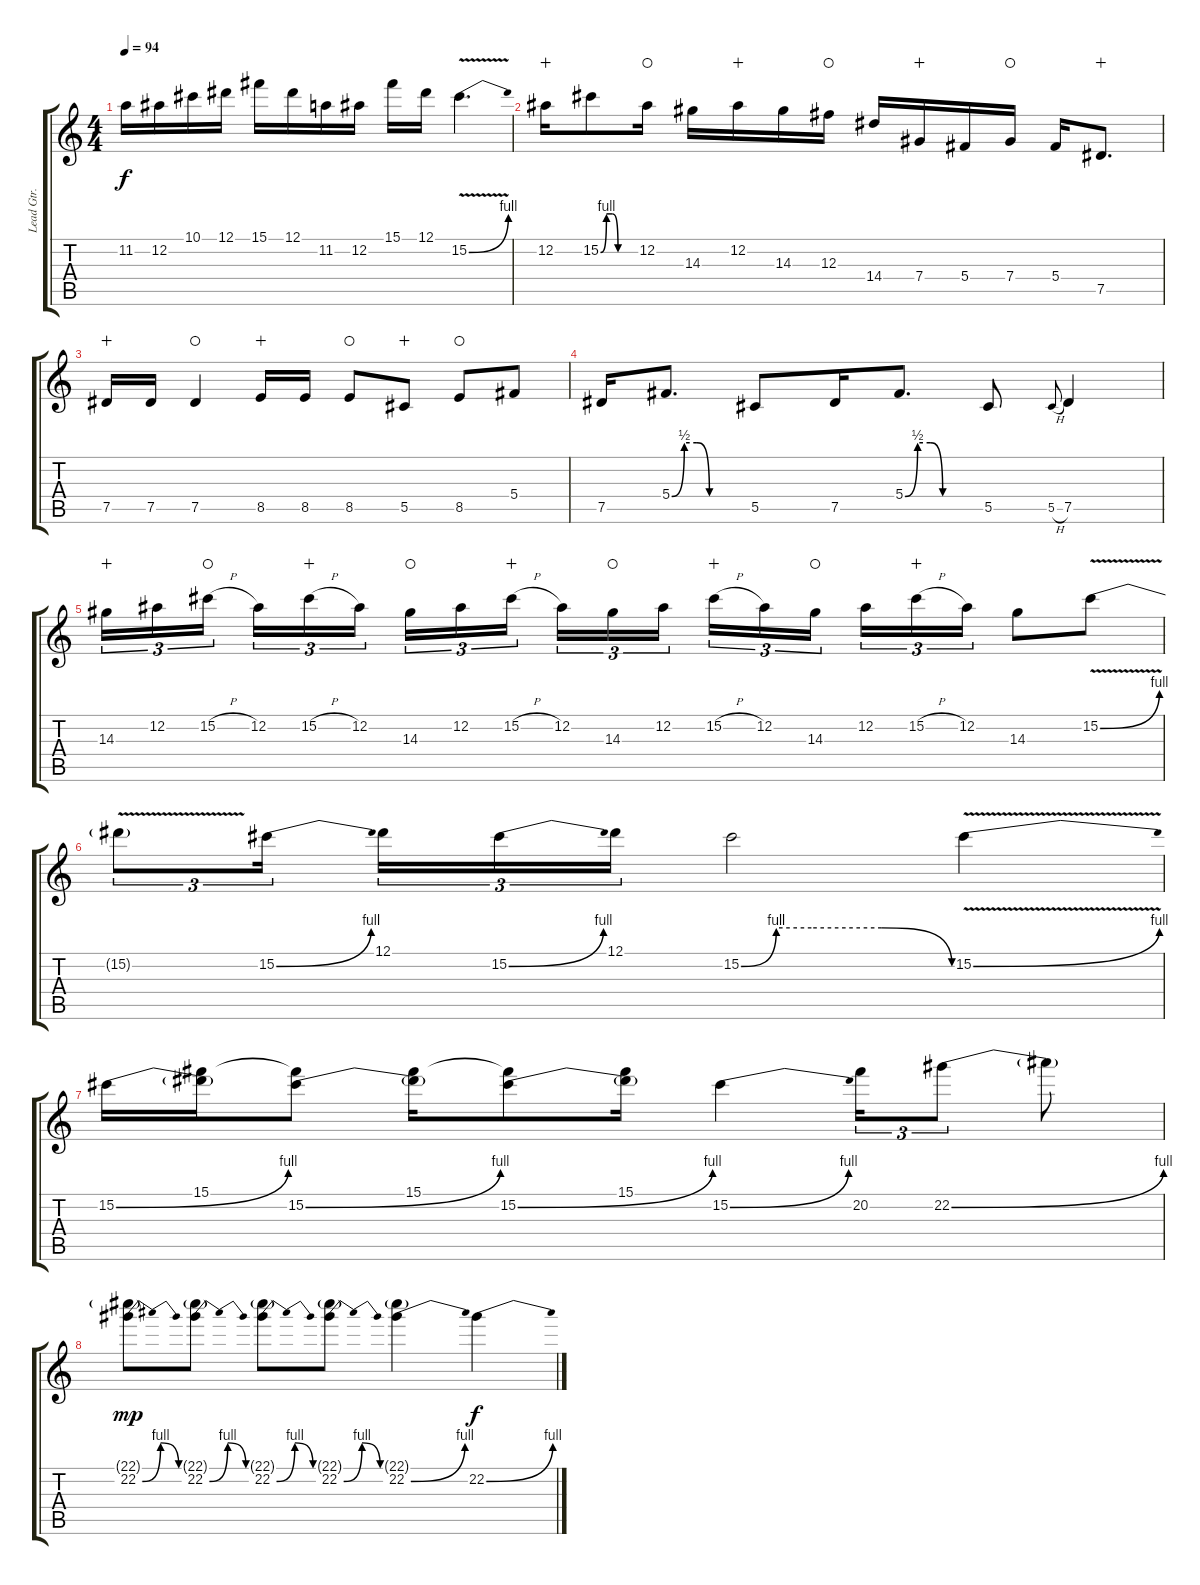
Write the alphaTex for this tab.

\track ("Lead Gtr." "Lead Gtr.") {instrument distortionguitar}
\staff {score tabs}
\tuning (Eb4 Bb3 Gb3 Db3 Ab2 Db2) {hide}
\ts (4 4)
\tempo 94
\clef g2
\ks c
11.2.16{dy f} 12.2.16 10.1.16 12.1.16 15.1.16 12.1.16 11.2.16 12.2.16 15.1.16 12.1.16 15.2{be (bend 0 0 60 4) v}.4{d} |
12.2.16{wahc} 15.2{be (custom 0 0 10 4 20 4 30 0 60 0)}.8 12.2.16{waho} 14.3.16 12.2.16{wahc} 14.3.16 12.3.16{waho} 14.4.16 7.4.16{wahc} 5.4.16 7.4.16{waho} 5.4.16 7.5.8{d wahc} |
7.5.16{wahc} 7.5.16 7.5.4{waho} 8.5.16{wahc} 8.5.16 8.5.8{waho} 5.5.8{wahc} 8.5.8{waho} 5.4.8 |
7.5.16 5.4{be (custom 0 0 10 2 20 2 30 0 60 0)}.8{d} 5.5.8 7.5.16 5.4{be (custom 0 0 10 2 20 2 30 0 60 0)}.8{d} 5.5.8 5.5{h}.8{gr onbeat} 7.5.4 |
14.3.16{tu (3 2) wahc} 12.2.16{tu (3 2)} 15.2{h}.16{tu (3 2) waho beam splitsecondary} 12.2.16{tu (3 2)} 15.2{h}.16{tu (3 2) wahc} 12.2.16{tu (3 2)} 14.3.16{tu (3 2) waho} 12.2.16{tu (3 2)} 15.2{h}.16{tu (3 2) wahc beam splitsecondary} 12.2.16{tu (3 2)} 14.3.16{tu (3 2) waho} 12.2.16{tu (3 2)} 15.2{h}.16{tu (3 2) wahc} 12.2.16{tu (3 2)} 14.3.16{tu (3 2) waho beam splitsecondary} 12.2.16{tu (3 2)} 15.2{h}.16{tu (3 2) wahc} 12.2.16{tu (3 2)} 14.3.8 15.2{be (bend 0 0 60 4) v}.8 |
15.2{t}.8{tu (3 2)} 15.2{be (bend 0 0 60 4)}.16{tu (3 2) beam splitsecondary} 12.1.16{tu (3 2)} 15.2{be (bend 0 0 60 4)}.16{tu (3 2)} 12.1.16{tu (3 2)} 15.2{be (custom 0 0 10 4 20 4 40 4 60 0)}.2 15.2{be (bend 0 0 60 4) v}.4 |
15.2{be (bend 0 0 60 4)}.16 (15.1 15.2{t}).16 (15.1{t} 15.2{be (bend 0 0 60 4)}).8 (15.1 15.2{t}).16 (15.1{t} 15.2{be (bend 0 0 60 4)}).8 (15.1 15.2{t}).16 15.2{be (bend 0 0 60 4)}.4 20.2.16{tu (3 2)} 22.2{be (bend 0 0 60 4)}.8{tu (3 2)} 22.2{t}.8 |
(22.1{g} 22.2{be (bendrelease 0 0 15 4 45 4 60 0)}).8{dy mp} (22.1{g} 22.2{be (bendrelease 0 0 15 4 45 4 60 0)}).8 (22.1{g} 22.2{be (bendrelease 0 0 15 4 45 4 60 0)}).8 (22.1{g} 22.2{be (bendrelease 0 0 15 4 45 4 60 0)}).8 (22.1{g} 22.2{be (bend 0 0 60 4)}).4 22.2{be (bend 0 0 60 4)}.4{dy f}
